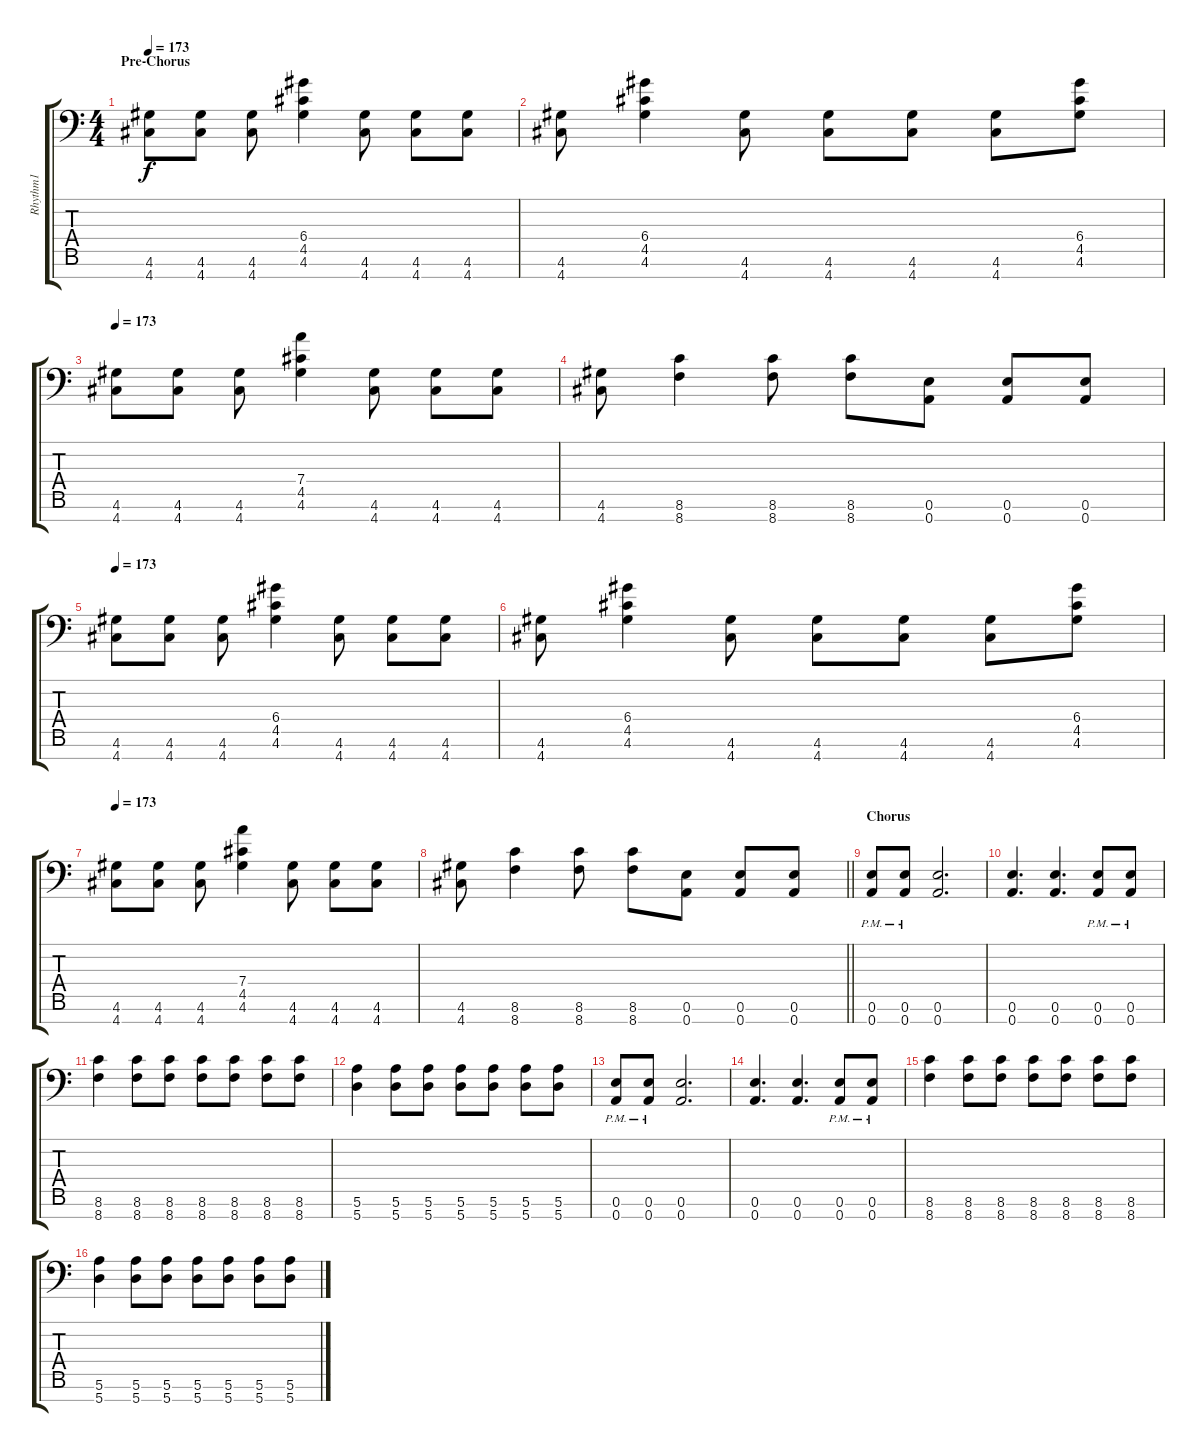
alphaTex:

\track ("Rhythm1" "Rhythm1") {instrument distortionguitar}
\staff {score tabs}
\tuning (E4 B3 G3 D3 A2 E2 A1) {hide}
\ts (4 4)
\section ("" "Pre-Chorus")
\tempo 173
\clef f4
\ks c
(4.6 4.7).8{dy f} (4.6 4.7).8 (4.6 4.7).8 (6.4 4.5 4.6).4 (4.6 4.7).8 (4.6 4.7).8 (4.6 4.7).8 |
(4.6 4.7).8 (6.4 4.5 4.6).4 (4.6 4.7).8 (4.6 4.7).8 (4.6 4.7).8 (4.6 4.7).8 (6.4 4.5 4.6).8 |
\tempo 173
(4.6 4.7).8 (4.6 4.7).8 (4.6 4.7).8 (7.4 4.5 4.6).4 (4.6 4.7).8 (4.6 4.7).8 (4.6 4.7).8 |
(4.6 4.7).8 (8.6 8.7).4 (8.6 8.7).8 (8.6 8.7).8 (0.6 0.7).8 (0.6 0.7).8 (0.6 0.7).8 |
\tempo 173
(4.6 4.7).8 (4.6 4.7).8 (4.6 4.7).8 (6.4 4.5 4.6).4 (4.6 4.7).8 (4.6 4.7).8 (4.6 4.7).8 |
(4.6 4.7).8 (6.4 4.5 4.6).4 (4.6 4.7).8 (4.6 4.7).8 (4.6 4.7).8 (4.6 4.7).8 (6.4 4.5 4.6).8 |
\tempo 173
(4.6 4.7).8 (4.6 4.7).8 (4.6 4.7).8 (7.4 4.5 4.6).4 (4.6 4.7).8 (4.6 4.7).8 (4.6 4.7).8 |
\barLineRight lightlight
(4.6 4.7).8 (8.6 8.7).4 (8.6 8.7).8 (8.6 8.7).8 (0.6 0.7).8 (0.6 0.7).8 (0.6 0.7).8 |
\section ("" "Chorus")
(0.6{pm} 0.7{pm}).8 (0.6{pm} 0.7{pm}).8 (0.6 0.7).2{d} |
(0.6 0.7).4{d} (0.6 0.7).4{d} (0.6{pm} 0.7{pm}).8 (0.6{pm} 0.7{pm}).8 |
(8.6 8.7).4 (8.6 8.7).8 (8.6 8.7).8 (8.6 8.7).8 (8.6 8.7).8 (8.6 8.7).8 (8.6 8.7).8 |
(5.6 5.7).4 (5.6 5.7).8 (5.6 5.7).8 (5.6 5.7).8 (5.6 5.7).8 (5.6 5.7).8 (5.6 5.7).8 |
(0.6{pm} 0.7{pm}).8 (0.6{pm} 0.7{pm}).8 (0.6 0.7).2{d} |
(0.6 0.7).4{d} (0.6 0.7).4{d} (0.6{pm} 0.7{pm}).8 (0.6{pm} 0.7{pm}).8 |
(8.6 8.7).4 (8.6 8.7).8 (8.6 8.7).8 (8.6 8.7).8 (8.6 8.7).8 (8.6 8.7).8 (8.6 8.7).8 |
(5.6 5.7).4 (5.6 5.7).8 (5.6 5.7).8 (5.6 5.7).8 (5.6 5.7).8 (5.6 5.7).8 (5.6 5.7).8
